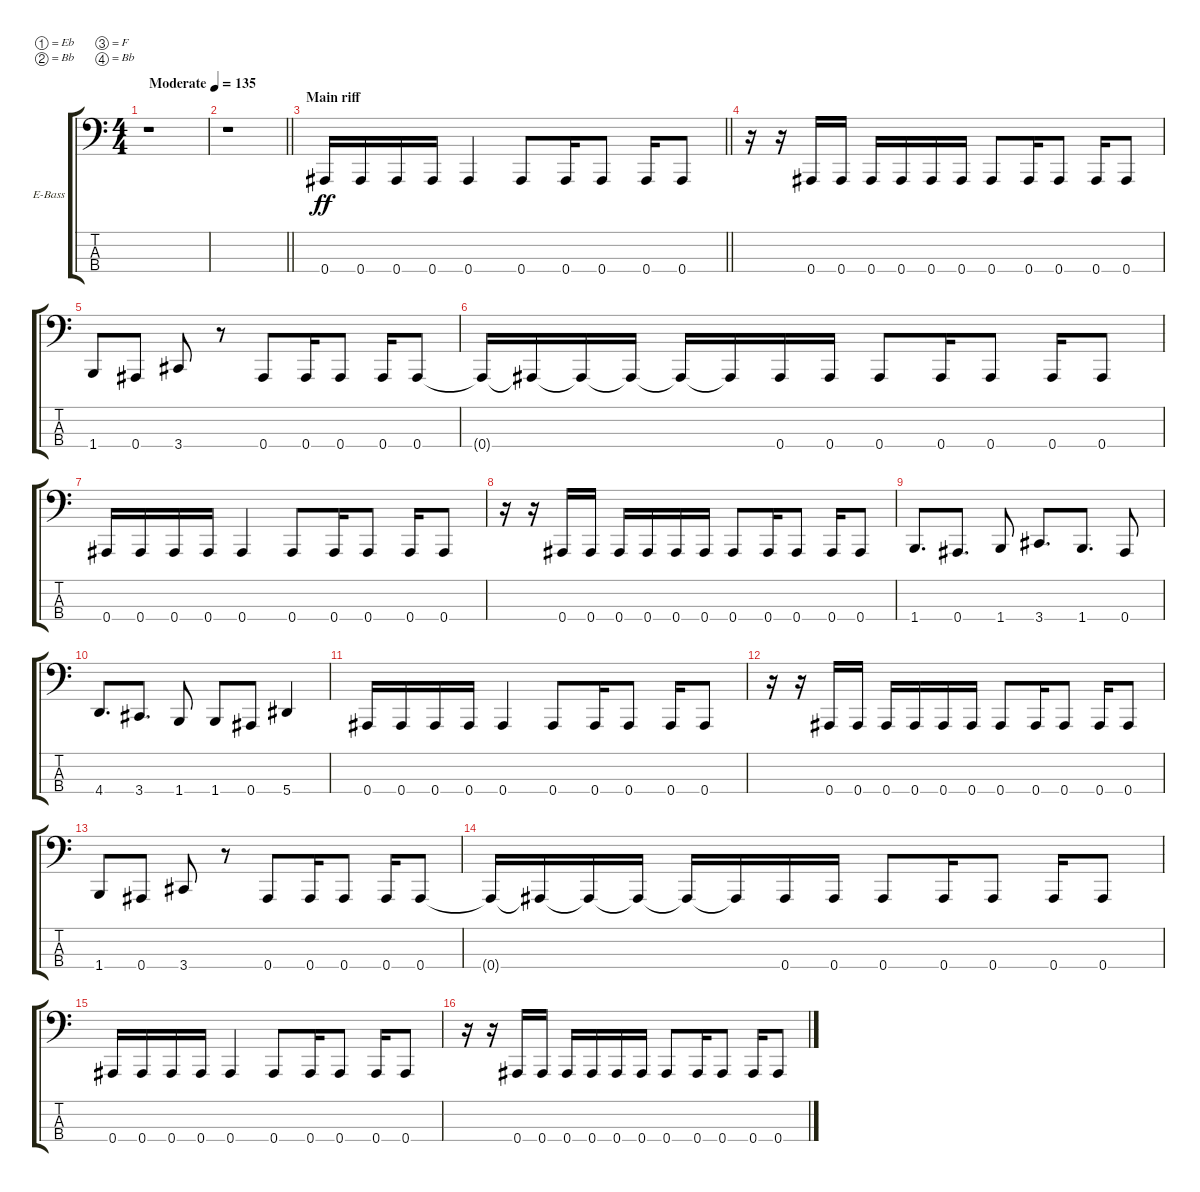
\bracketExtendMode groupsimilarinstruments
\firstSystemTrackNameOrientation horizontal
\otherSystemsTrackNameOrientation horizontal
\track ("Bass" "E-Bass") {instrument electricbassfinger}
\staff {score tabs}
\tuning (Eb3 Bb0 F2 Bb0)
\ts (4 4)
\beaming (8 2 2 2 2)
\tempo (135 "Moderate")
\clef f4
\ks c
r.1{dy ff instrument electricbassfinger} |
\barLineRight lightlight
r.1 |
\section ("" "Main riff")
\barLineRight lightlight
0.4.16 0.4.16 0.4.16 0.4.16 0.4.4 0.4.8 0.4.16 0.4.8 0.4.16 0.4.8 |
r.16 r.16 0.4.16 0.4.16 0.4.16 0.4.16 0.4.16 0.4.16 0.4.8 0.4.16 0.4.8 0.4.16 0.4.8 |
1.4.8 0.4.8 3.4.8 r.8 0.4.8 0.4.16 0.4.8 0.4.16 0.4.8 |
0.4{t}.16 0.4{t}.16 0.4{t}.16 0.4{t}.16 0.4{t}.16 0.4{t}.16 0.4.16 0.4.16 0.4.8 0.4.16 0.4.8 0.4.16 0.4.8 |
0.4.16 0.4.16 0.4.16 0.4.16 0.4.4 0.4.8 0.4.16 0.4.8 0.4.16 0.4.8 |
r.16 r.16 0.4.16 0.4.16 0.4.16 0.4.16 0.4.16 0.4.16 0.4.8 0.4.16 0.4.8 0.4.16 0.4.8 |
1.4.8{d} 0.4.8{d} 1.4.8 3.4.8{d} 1.4.8{d} 0.4.8 |
4.4.8{d} 3.4.8{d} 1.4.8 1.4.8 0.4.8 5.4.4 |
0.4.16 0.4.16 0.4.16 0.4.16 0.4.4 0.4.8 0.4.16 0.4.8 0.4.16 0.4.8 |
r.16 r.16 0.4.16 0.4.16 0.4.16 0.4.16 0.4.16 0.4.16 0.4.8 0.4.16 0.4.8 0.4.16 0.4.8 |
1.4.8 0.4.8 3.4.8 r.8 0.4.8 0.4.16 0.4.8 0.4.16 0.4.8 |
0.4{t}.16 0.4{t}.16 0.4{t}.16 0.4{t}.16 0.4{t}.16 0.4{t}.16 0.4.16 0.4.16 0.4.8 0.4.16 0.4.8 0.4.16 0.4.8 |
0.4.16 0.4.16 0.4.16 0.4.16 0.4.4 0.4.8 0.4.16 0.4.8 0.4.16 0.4.8 |
r.16 r.16 0.4.16 0.4.16 0.4.16 0.4.16 0.4.16 0.4.16 0.4.8 0.4.16 0.4.8 0.4.16 0.4.8
